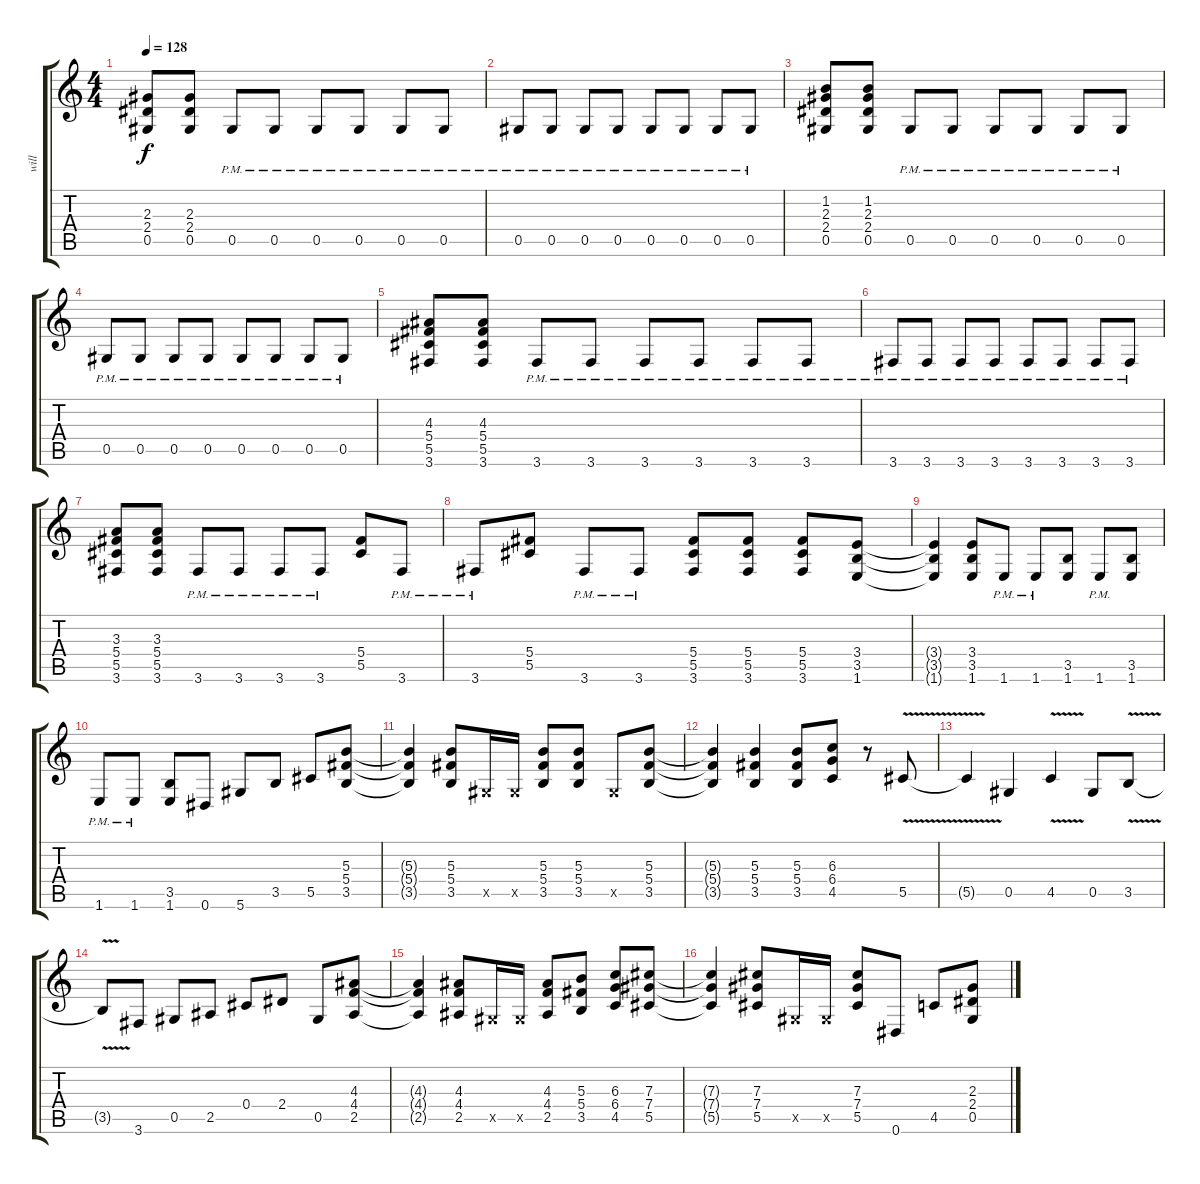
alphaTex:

\track ("will" "will") {instrument overdrivenguitar}
\staff {score tabs}
\tuning (Eb4 Bb3 Gb3 Db3 Ab2 Eb2) {hide}
\ts (4 4)
\tempo 128
\clef g2
\ks c
(2.3 2.4 0.5).8{dy f} (2.3 2.4 0.5).8 0.5{pm}.8 0.5{pm}.8 0.5{pm}.8 0.5{pm}.8 0.5{pm}.8 0.5{pm}.8 |
0.5{pm}.8 0.5{pm}.8 0.5{pm}.8 0.5{pm}.8 0.5{pm}.8 0.5{pm}.8 0.5{pm}.8 0.5{pm}.8 |
(1.2 2.3 2.4 0.5).8 (1.2 2.3 2.4 0.5).8 0.5{pm}.8 0.5{pm}.8 0.5{pm}.8 0.5{pm}.8 0.5{pm}.8 0.5{pm}.8 |
0.5{pm}.8 0.5{pm}.8 0.5{pm}.8 0.5{pm}.8 0.5{pm}.8 0.5{pm}.8 0.5{pm}.8 0.5{pm}.8 |
(4.3 5.4 5.5 3.6).8 (4.3 5.4 5.5 3.6).8 3.6{pm}.8 3.6{pm}.8 3.6{pm}.8 3.6{pm}.8 3.6{pm}.8 3.6{pm}.8 |
3.6{pm}.8 3.6{pm}.8 3.6{pm}.8 3.6{pm}.8 3.6{pm}.8 3.6{pm}.8 3.6{pm}.8 3.6{pm}.8 |
(3.3 5.4 5.5 3.6).8 (3.3 5.4 5.5 3.6).8 3.6{pm}.8 3.6{pm}.8 3.6{pm}.8 3.6{pm}.8 (5.4 5.5).8 3.6{pm}.8 |
3.6{pm}.8 (5.4 5.5).8 3.6{pm}.8 3.6{pm}.8 (5.4 5.5 3.6).8 (5.4 5.5 3.6).8 (5.4 5.5 3.6).8 (3.4 3.5 1.6).8 |
(3.4{t} 3.5{t} 1.6{t}).4 (3.4 3.5 1.6).8 1.6{pm}.8 1.6{pm}.8 (3.5 1.6).8 1.6{pm}.8 (3.5 1.6).8 |
1.6{pm}.8 1.6{pm}.8 (3.5 1.6).8 0.6.8 5.6.8 3.5.8 5.5.8 (5.3 5.4 3.5).8 |
(5.3{t} 5.4{t} 3.5{t}).4 (5.3 5.4 3.5).8 0.5{x}.16 0.5{x}.16 (5.3 5.4 3.5).8 (5.3 5.4 3.5).8 0.5{x}.8 (5.3 5.4 3.5).8 |
(5.3{t} 5.4{t} 3.5{t}).4 (5.3 5.4 3.5).4 (5.3 5.4 3.5).8 (6.3 6.4 4.5).8 r.8 5.5{v}.8 |
5.5{t}.4 0.5.4 4.5{v}.4 0.5.8 3.5{v}.8 |
3.5{t}.8 3.6.8 0.5.8 2.5.8 0.4.8 2.4.8 0.5.8 (4.3 4.4 2.5).8 |
(4.3{t} 4.4{t} 2.5{t}).4 (4.3 4.4 2.5).8 0.5{x}.16 0.5{x}.16 (4.3 4.4 2.5).8 (5.3 5.4 3.5).8 (6.3 6.4 4.5).8 (7.3 7.4 5.5).8 |
(7.3{t} 7.4{t} 5.5{t}).4 (7.3 7.4 5.5).8 0.5{x}.16 0.5{x}.16 (7.3 7.4 5.5).8 0.6.8 4.5.8 (2.3 2.4 0.5).8
